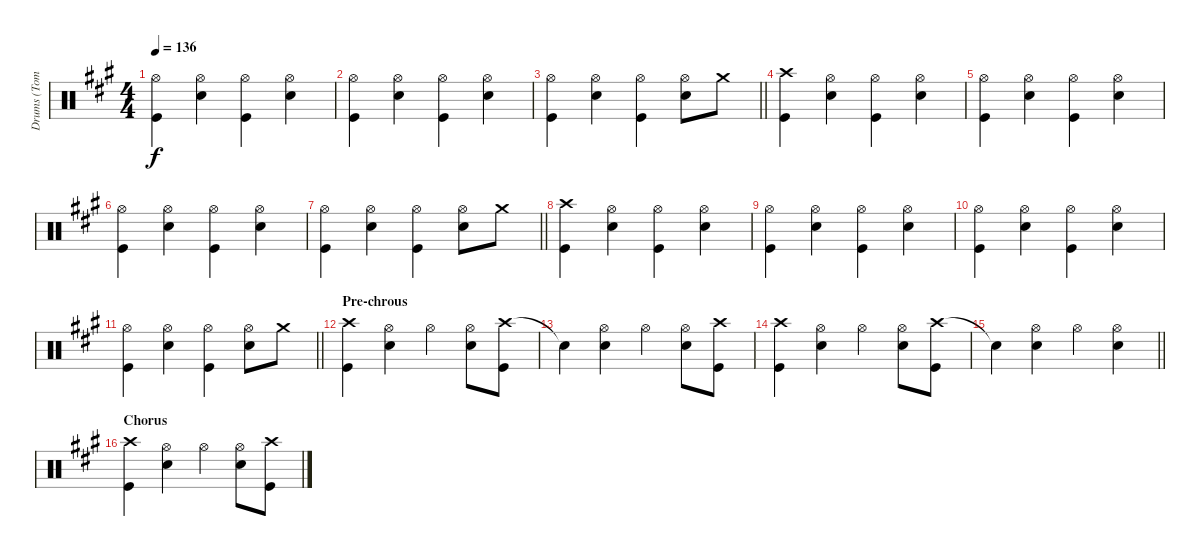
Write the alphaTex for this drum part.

\track ("Drums (Tommy Aldridge)" "Drums (Tom") {instrument percussion}
\staff {score}
\articulation defaults
\ts (4 4)
\tempo 136
\clef neutral
\ks a
("Hi-Hat (open)" "Kick (hit)").4{dy f} ("Hi-Hat (open)" "Snare (hit) 2").4 ("Hi-Hat (open)" "Kick (hit)").4 ("Hi-Hat (open)" "Snare (hit) 2").4 |
("Hi-Hat (open)" "Kick (hit)").4 ("Hi-Hat (open)" "Snare (hit) 2").4 ("Hi-Hat (open)" "Kick (hit)").4 ("Hi-Hat (open)" "Snare (hit) 2").4 |
\barLineRight lightlight
("Hi-Hat (open)" "Kick (hit)").4 ("Hi-Hat (open)" "Snare (hit) 2").4 ("Hi-Hat (open)" "Kick (hit)").4 ("Hi-Hat (open)" "Snare (hit) 2").8 "Crash medium (hit)".8 |
\section ("" "")
("Crash high (hit)" "Kick (hit)").4 ("Hi-Hat (open)" "Snare (hit) 2").4 ("Hi-Hat (open)" "Kick (hit)").4 ("Hi-Hat (open)" "Snare (hit) 2").4 |
("Hi-Hat (open)" "Kick (hit)").4 ("Hi-Hat (open)" "Snare (hit) 2").4 ("Hi-Hat (open)" "Kick (hit)").4 ("Hi-Hat (open)" "Snare (hit) 2").4 |
("Hi-Hat (open)" "Kick (hit)").4 ("Hi-Hat (open)" "Snare (hit) 2").4 ("Hi-Hat (open)" "Kick (hit)").4 ("Hi-Hat (open)" "Snare (hit) 2").4 |
\barLineRight lightlight
("Hi-Hat (open)" "Kick (hit)").4 ("Hi-Hat (open)" "Snare (hit) 2").4 ("Hi-Hat (open)" "Kick (hit)").4 ("Hi-Hat (open)" "Snare (hit) 2").8 "Crash medium (hit)".8 |
("Crash high (hit)" "Kick (hit)").4 ("Hi-Hat (open)" "Snare (hit) 2").4 ("Hi-Hat (open)" "Kick (hit)").4 ("Hi-Hat (open)" "Snare (hit) 2").4 |
("Hi-Hat (open)" "Kick (hit)").4 ("Hi-Hat (open)" "Snare (hit) 2").4 ("Hi-Hat (open)" "Kick (hit)").4 ("Hi-Hat (open)" "Snare (hit) 2").4 |
("Hi-Hat (open)" "Kick (hit)").4 ("Hi-Hat (open)" "Snare (hit) 2").4 ("Hi-Hat (open)" "Kick (hit)").4 ("Hi-Hat (open)" "Snare (hit) 2").4 |
\barLineRight lightlight
("Hi-Hat (open)" "Kick (hit)").4 ("Hi-Hat (open)" "Snare (hit) 2").4 ("Hi-Hat (open)" "Kick (hit)").4 ("Hi-Hat (open)" "Snare (hit) 2").8 "Crash medium (hit)".8 |
\section ("" "Pre-chrous")
("Crash high (hit)" "Kick (hit)").4 ("Hi-Hat (open)" "Snare (hit) 2").4 "Hi-Hat (open)".4 ("Hi-Hat (open)" "Snare (hit) 2").8 ("Crash high (hit)" "Kick (hit)").8 |
"Snare (hit)"{t}.4 ("Hi-Hat (open)" "Snare (hit) 2").4 "Hi-Hat (open)".4 ("Hi-Hat (open)" "Snare (hit) 2").8 ("Crash high (hit)" "Kick (hit)").8 |
("Crash high (hit)" "Kick (hit)").4 ("Hi-Hat (open)" "Snare (hit) 2").4 "Hi-Hat (open)".4 ("Hi-Hat (open)" "Snare (hit) 2").8 ("Crash high (hit)" "Kick (hit)").8 |
\barLineRight lightlight "Snare (hit)"{t}.4
("Hi-Hat (open)" "Snare (hit) 2").4 "Hi-Hat (open)".4 ("Hi-Hat (open)" "Snare (hit) 2").4 |
\section ("" "Chorus")
("Crash high (hit)" "Kick (hit)").4 ("Hi-Hat (open)" "Snare (hit) 2").4 "Hi-Hat (open)".4 ("Hi-Hat (open)" "Snare (hit) 2").8 ("Crash high (hit)" "Kick (hit)").8
